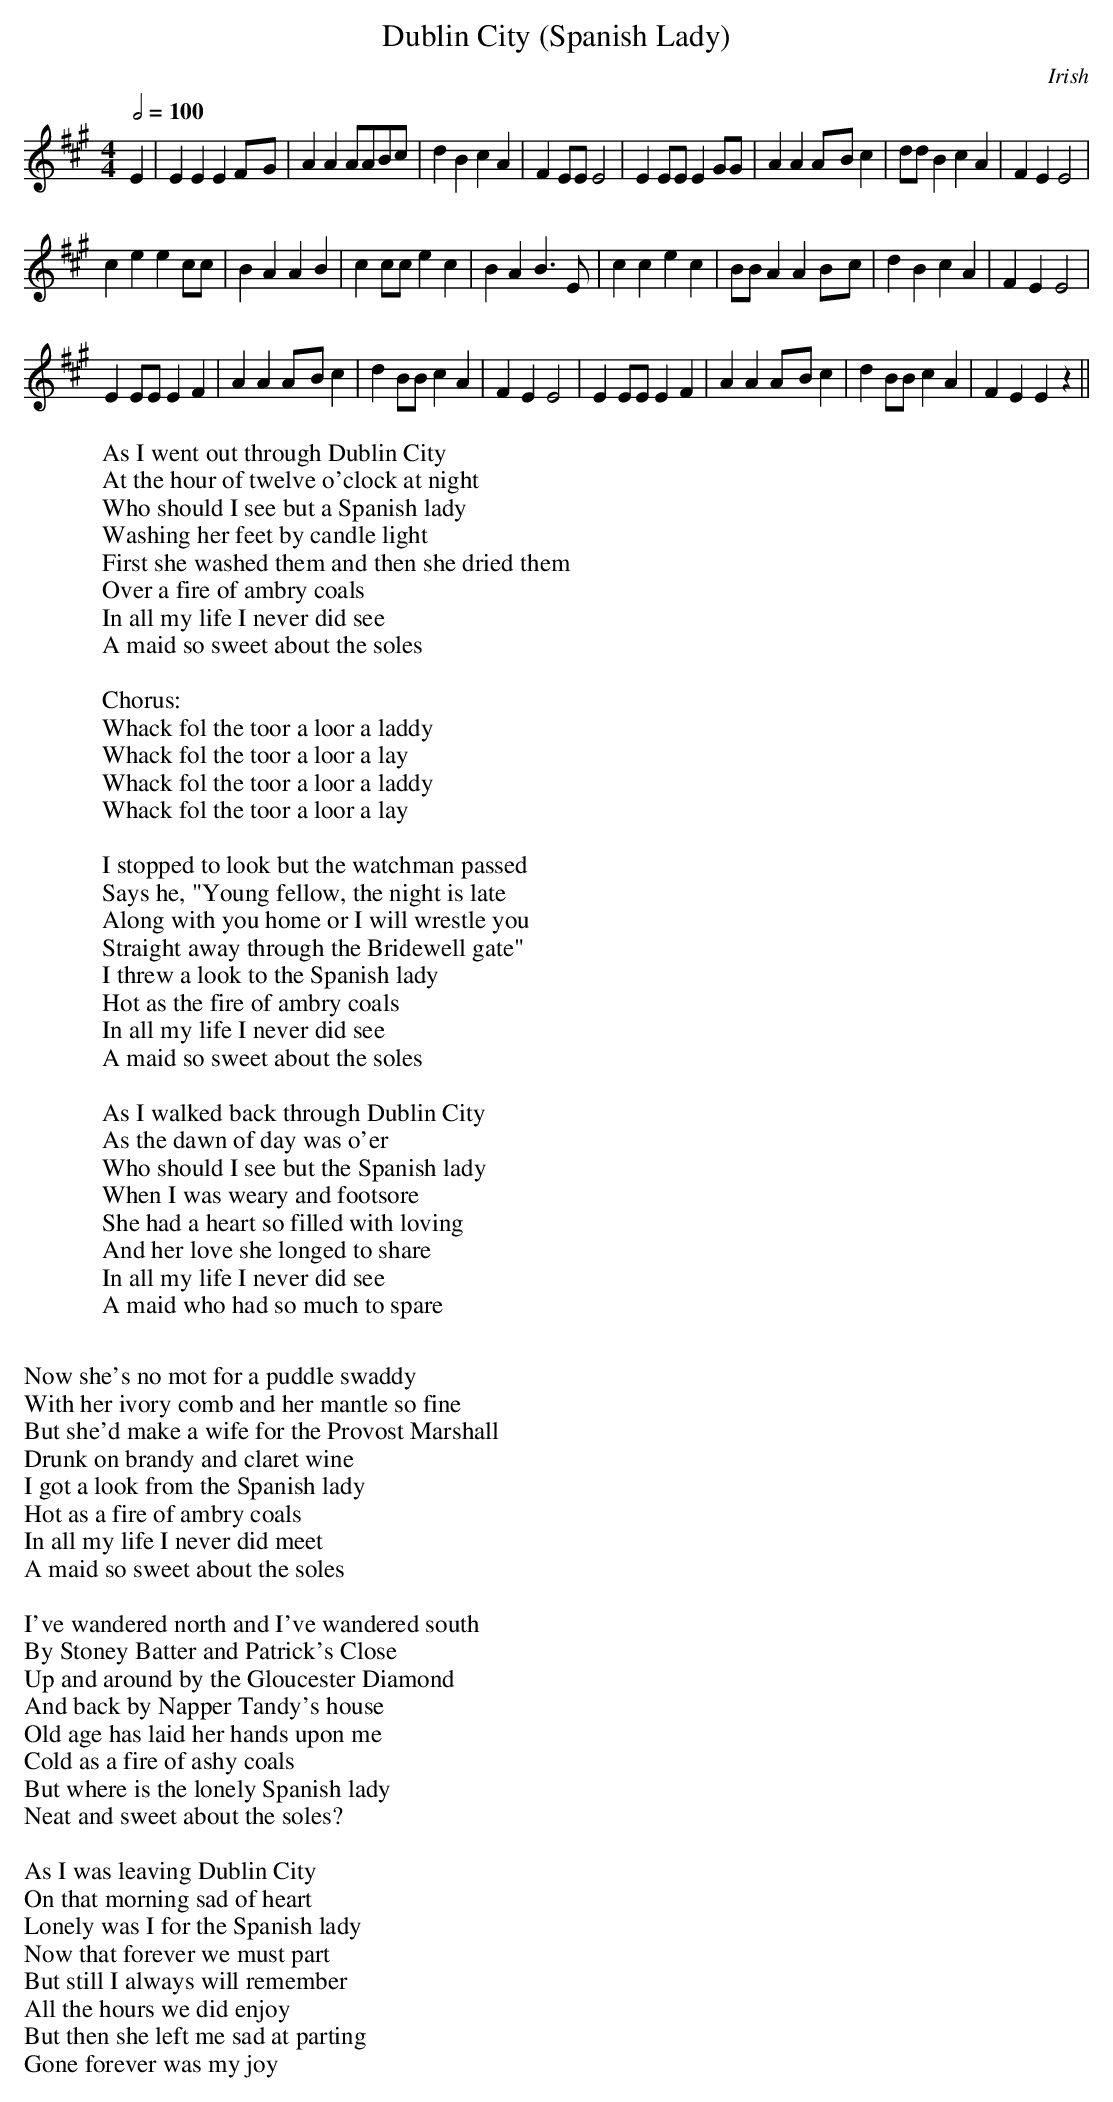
X:1
T:Dublin City (Spanish Lady)
O:Irish
M:4/4
L:1/8
Q:2/4=100
W:As I went out through Dublin City
W:At the hour of twelve o'clock at night
W:Who should I see but a Spanish lady
W:Washing her feet by candle light
W:First she washed them and then she dried them
W:Over a fire of ambry coals
W:In all my life I never did see
W:A maid so sweet about the soles
W:
W:Chorus:
W:Whack fol the toor a loor a laddy
W:Whack fol the toor a loor a lay
W:Whack fol the toor a loor a laddy
W:Whack fol the toor a loor a lay
W:
W:I stopped to look but the watchman passed
W:Says he, "Young fellow, the night is late
W:Along with you home or I will wrestle you
W:Straight away through the Bridewell gate"
W:I threw a look to the Spanish lady
W:Hot as the fire of ambry coals
W:In all my life I never did see
W:A maid so sweet about the soles
W:
W:As I walked back through Dublin City
W:As the dawn of day was o'er
W:Who should I see but the Spanish lady
W:When I was weary and footsore
W:She had a heart so filled with loving
W:And her love she longed to share
W:In all my life I never did see
W:A maid who had so much to spare
W:
W:Now she's no mot for a puddle swaddy
W:With her ivory comb and her mantle so fine
W:But she'd make a wife for the Provost Marshall
W:Drunk on brandy and claret wine
W:I got a look from the Spanish lady
W:Hot as a fire of ambry coals
W:In all my life I never did meet
W:A maid so sweet about the soles
W:
W:I've wandered north and I've wandered south
W:By Stoney Batter and Patrick's Close
W:Up and around by the Gloucester Diamond
W:And back by Napper Tandy's house
W:Old age has laid her hands upon me
W:Cold as a fire of ashy coals
W:But where is the lonely Spanish lady
W:Neat and sweet about the soles?
W:
W:As I was leaving Dublin City
W:On that morning sad of heart
W:Lonely was I for the Spanish lady
W:Now that forever we must part
W:But still I always will remember
W:All the hours we did enjoy
W:But then she left me sad at parting
W:Gone forever was my joy
K:A
E2|E2E2 E2F-G|A2A2 AABc|d2B2 c2A2|F2EE E4|\
E2EE E2GG|A2A2 A-Bc2|ddB2 c2A2|F2E2 E4|
c2e2 e2cc|B2A2 A2B2|c2cc e2c2|B2A2 B3E|\
c2c2 e2c2|BBA2 A2B-c|d2B2 c2A2|F2E2 E4|
E2EE E2F2|A2A2 A-Bc2|d2BB c2A2|F2E2 E4|\
E2EE E2F2|A2A2 A-Bc2|d2BB c2A2|F2E2 E2z2||
